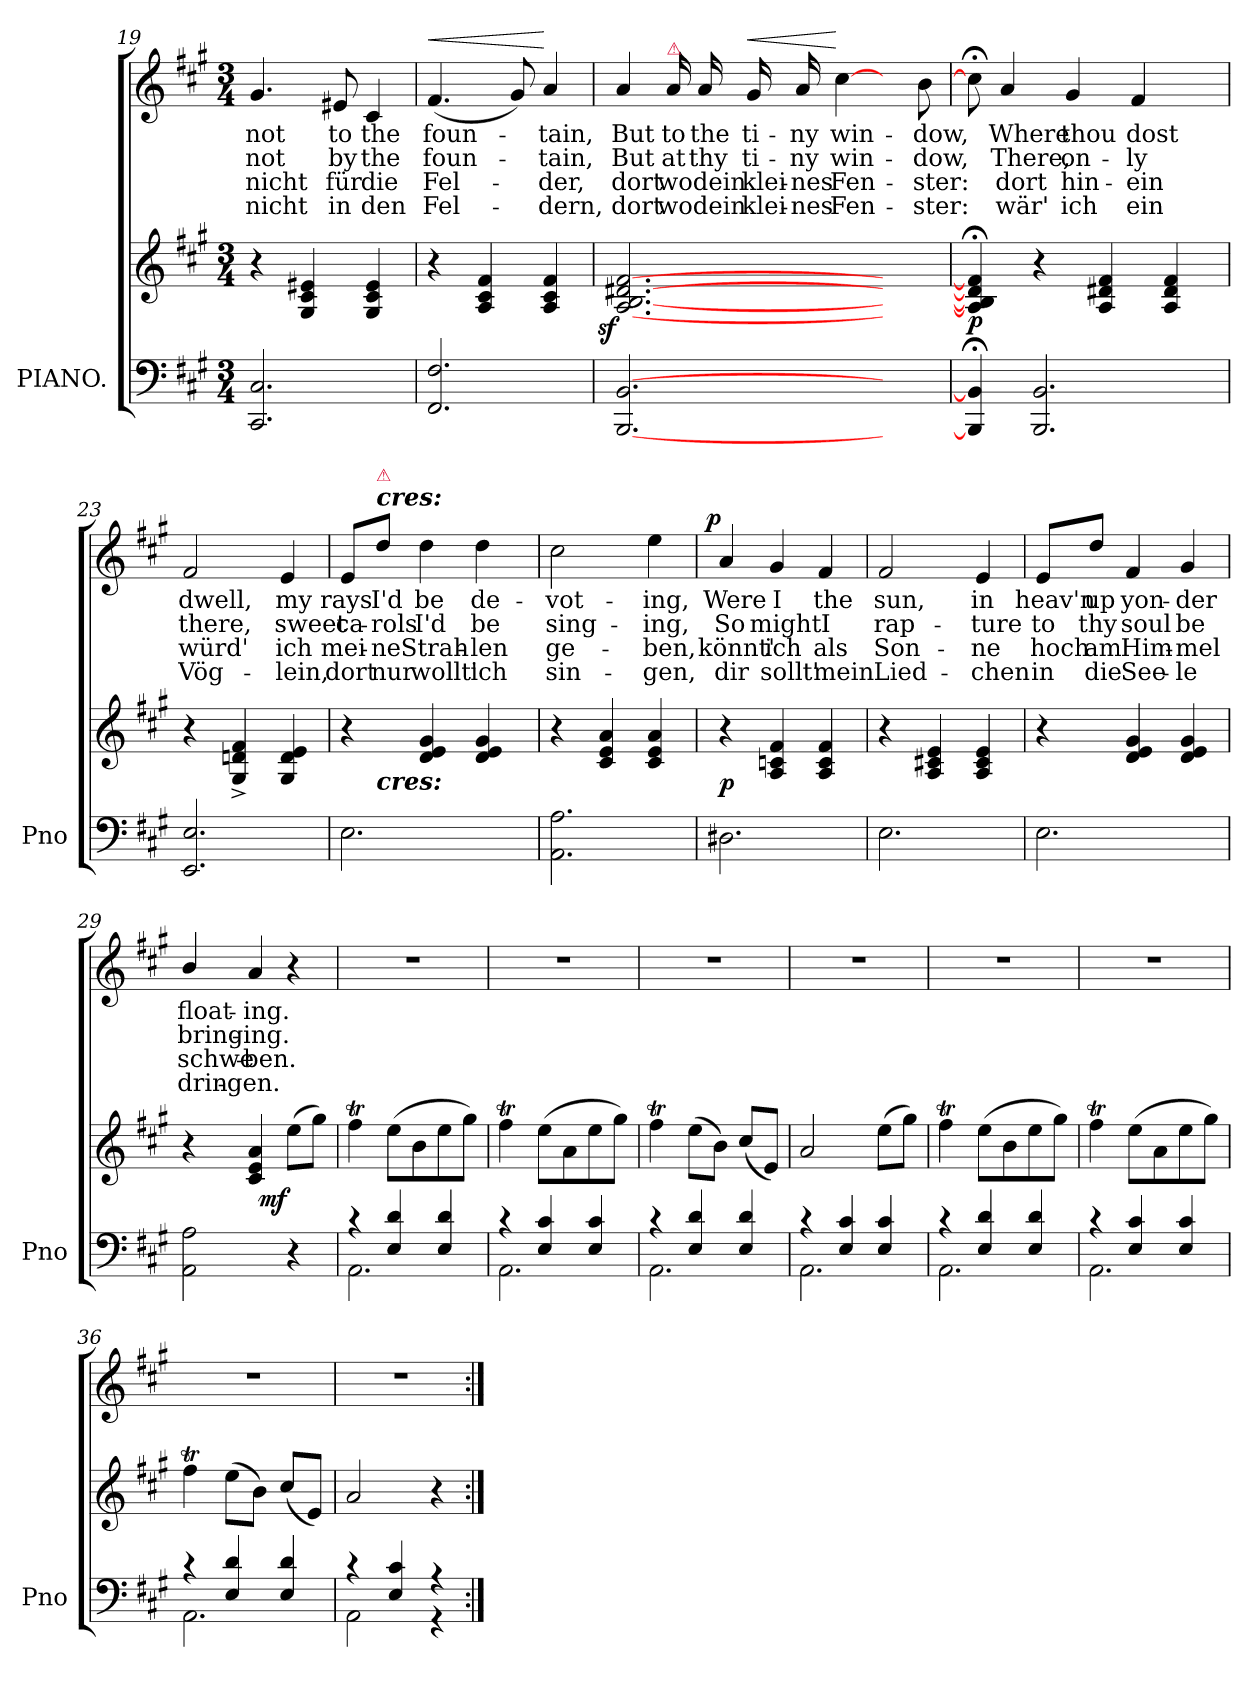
**kern	**kern	**dynam	**kern	**text	**text	**text	**text	**dynam
*part2	*part2	*part2	*part1	*part1	*part1	*part1	*part1	*part1
*staff3	*staff2	*staff2/3	*staff1	*staff1	*staff1	*staff1	*staff1	*staff1
*I"PIANO.	*	*	*	*	*	*	*	*
*I'Pno	*	*	*	*	*	*	*	*
*clefF4	*clefG2	*	*clefG2	*	*	*	*	*
*k[f#c#g#]	*k[f#c#g#]	*	*k[f#c#g#]	*	*	*	*	*
*A:	*A:	*	*A:	*	*	*	*	*
*M3/4	*M3/4	*	*M3/4	*	*	*	*	*
=19	=19	=19	=19	=19	=19	=19	=19	=19
2.CC# 2.C#	4r	.	4.g#	not	not	nicht	nicht	.
.	4G# 4c# 4e#X	.	.	.	.	.	.	.
.	.	.	8e#X	to	by	für	in	.
.	4G# 4c# 4e#	.	4c#	the	the	die	den	.
=20	=20	=20	=20	=20	=20	=20	=20	=20
!	!	!	!	!	!	!	!	!LO:HP:a
2.FF# 2.F#	4r	.	(<4.f#	foun-	foun-	Fel-	Fel-	<
.	4A 4c# 4f#	.	.	.	.	.	.	.
.	.	.	8g#)	.	.	.	.	.
.	4A 4c# 4f#	.	4a	-tain,	-tain,	-der,	-dern,	[
=21	=21	=21	=21	=21	=21	=21	=21	=21
!	!	!LO:DY:rj	!	!	!	!	!	!
[2.BBB/ [2.BB/	[2.A/ [2.B/ [2.d#X/ [2.f#/	sf	4a	But	But	dort	dort	.
!	!	!	!LO:TX:a:color=crimson:t=⚠	!	!	!	!	!
.	.	.	16a!	to	at	wo	wo	.
.	.	.	16a!	the	thy	dein	dein	.
!	!	!	!	!	!	!	!	!LO:HP:a
.	.	.	16g#!	ti-	ti-	klei-	klei-	<
.	.	.	16a!	-ny	-ny	-nes	-nes	.
.	.	.	[4cc#	win-	win-	Fen-	Fen-	[
4ryy	4ryy	.	8ryy	.	.	.	.	.
.	.	.	8b	-dow,	-dow,	-ster:	-ster:	.
=22	=22	=22	=22	=22	=22	=22	=22	=22
4BBB];/ 4BB];/	4A];</ 4B];</ 4d#];</ 4f#];</	p	8cc#;<]	.	.	.	.	.
.	.	.	4a	Where	There,	dort	wär'	.
2.BBB 2.BB	4r	.	.	.	.	.	.	.
.	.	.	4g#	thou	on-	hin-	ich	.
.	4A 4d#X 4f#	.	.	.	.	.	.	.
.	.	.	4f#	dost	-ly	-ein	ein	.
.	4A 4d# 4f#	.	.	.	.	.	.	.
.	.	.	8ryy	.	.	.	.	.
=23	=23	=23	=23	=23	=23	=23	=23	=23
2.EE 2.E	4r	.	2f#	dwell,	there,	würd'	Vög-	.
.	4G#^> 4dn^> 4f#^>	.	.	.	.	.	.	.
.	4G# 4d 4e	.	4e	my	sweet	ich	-lein,	.
=24	=24	=24	=24	=24	=24	=24	=24	=24
*	*^	*	*	*	*	*	*	*
2.E	4r	8ryy	.	8e/L	rays	ca-	mei-	dort	.
!	!	!	!	!LO:TX:a:Bi:t=cres&colon;	!	!	!	!	!
!	!	!	!	!LO:TX:a:color=crimson:t=⚠	!	!	!	!	!
!	!	!LO:TX:c:Bi:t=cres&colon;	!	!	!	!	!	!	!
.	.	2ryy	.	8dd/J	I'd	-rols	-ne	nur	.
.	4d 4e 4g#	.	.	4dd	be	I'd	Strah-	wollt'	.
.	4d 4e 4g#	.	.	4dd	de-	be	-len	ich	.
.	.	8ryy	.	.	.	.	.	.	.
*	*v	*v	*	*	*	*	*	*	*
=25	=25	=25	=25	=25	=25	=25	=25	=25
2.AA 2.A	4r	.	2cc#	-vot-	sing-	ge-	sin-	.
.	4c# 4e 4a	.	.	.	.	.	.	.
.	4c# 4e 4a	.	4ee	-ing,	-ing,	-ben,	-gen,	.
=26	=26	=26	=26	=26	=26	=26	=26	=26
!	!	!	!	!	!	!	!	!LO:DY:a:rj
2.D#X	4r	p	4a	Were	So	könnt'	dir	p
.	4A 4cn 4f#	.	4g#	I	might	ich	sollt'	.
.	4A 4c 4f#	.	4f#	the	I	als	mein	.
=27	=27	=27	=27	=27	=27	=27	=27	=27
2.E	4r	.	2f#	sun,	rap-	Son-	Lied-	.
.	4A 4c#X 4e	.	.	.	.	.	.	.
.	4A 4c# 4e	.	4e	in	-ture	-ne	-chen	.
=28	=28	=28	=28	=28	=28	=28	=28	=28
2.E	4r	.	8e/L	heav'n	to	hoch	in	.
.	.	.	8dd/J	up	thy	am	die	.
.	4d 4e 4g#	.	4f#	yon-	soul	Him-	See-	.
.	4d 4e 4g#	.	4g#	-der	be	-mel	-le	.
=29	=29	=29	=29	=29	=29	=29	=29	=29
2AA\ 2A\	4r	.	4b/	float-	bring-	schwe-	drin-	.
.	4c# 4e 4a	.	4a	-ing.	-ing.	-ben.	-gen.	.
!	!	!LO:DY:rj	!	!	!	!	!	!
4r	(>8eeL	mf	4r	.	.	.	.	.
.	8gg#J)	.	.	.	.	.	.	.
=30	=30	=30	=30	=30	=30	=30	=30	=30
*^	*	*	*	*	*	*	*	*
4rc	2.AA	4ff#T	.	2.r	.	.	.	.	.
4E 4d	.	(>8eeL	.	.	.	.	.	.	.
.	.	8b	.	.	.	.	.	.	.
4E 4d	.	8ee	.	.	.	.	.	.	.
.	.	8gg#J)	.	.	.	.	.	.	.
=31	=31	=31	=31	=31	=31	=31	=31	=31	=31
4rc	2.AA	4ff#T	.	2.r	.	.	.	.	.
4E 4c#	.	(>8eeL	.	.	.	.	.	.	.
.	.	8a	.	.	.	.	.	.	.
4E 4c#	.	8ee	.	.	.	.	.	.	.
.	.	8gg#J)	.	.	.	.	.	.	.
=32	=32	=32	=32	=32	=32	=32	=32	=32	=32
4rc	2.AA	4ff#T	.	2.r	.	.	.	.	.
4E 4d	.	(>8eeL	.	.	.	.	.	.	.
.	.	8bJ)	.	.	.	.	.	.	.
4E 4d	.	(<8cc#L	.	.	.	.	.	.	.
.	.	8eJ)	.	.	.	.	.	.	.
=33	=33	=33	=33	=33	=33	=33	=33	=33	=33
4rc	2.AA	2a	.	2.r	.	.	.	.	.
4E 4c#	.	.	.	.	.	.	.	.	.
4E 4c#	.	(>8eeL	.	.	.	.	.	.	.
.	.	8gg#J)	.	.	.	.	.	.	.
=34	=34	=34	=34	=34	=34	=34	=34	=34	=34
4rc	2.AA	4ff#T	.	2.r	.	.	.	.	.
4E 4d	.	(>8eeL	.	.	.	.	.	.	.
.	.	8b	.	.	.	.	.	.	.
4E 4d	.	8ee	.	.	.	.	.	.	.
.	.	8gg#J)	.	.	.	.	.	.	.
=35	=35	=35	=35	=35	=35	=35	=35	=35	=35
4rc	2.AA	4ff#T	.	2.r	.	.	.	.	.
4E 4c#	.	(>8eeL	.	.	.	.	.	.	.
.	.	8a	.	.	.	.	.	.	.
4E 4c#	.	8ee	.	.	.	.	.	.	.
.	.	8gg#J)	.	.	.	.	.	.	.
=36	=36	=36	=36	=36	=36	=36	=36	=36	=36
4rc	2.AA	4ff#T	.	2.r	.	.	.	.	.
4E 4d	.	(>8eeL	.	.	.	.	.	.	.
.	.	8bJ)	.	.	.	.	.	.	.
4E 4d	.	(<8cc#L	.	.	.	.	.	.	.
.	.	8eJ)	.	.	.	.	.	.	.
=37	=37	=37	=37	=37	=37	=37	=37	=37	=37
4rc	2AA	2a	.	2.r	.	.	.	.	.
4E 4c#	.	.	.	.	.	.	.	.	.
4r	4r	4r	.	.	.	.	.	.	.
*v	*v	*	*	*	*	*	*	*	*
=:|!	=:|!	=:|!	=:|!	=:|!	=:|!	=:|!	=:|!	=:|!
*-	*-	*-	*-	*-	*-	*-	*-	*-
